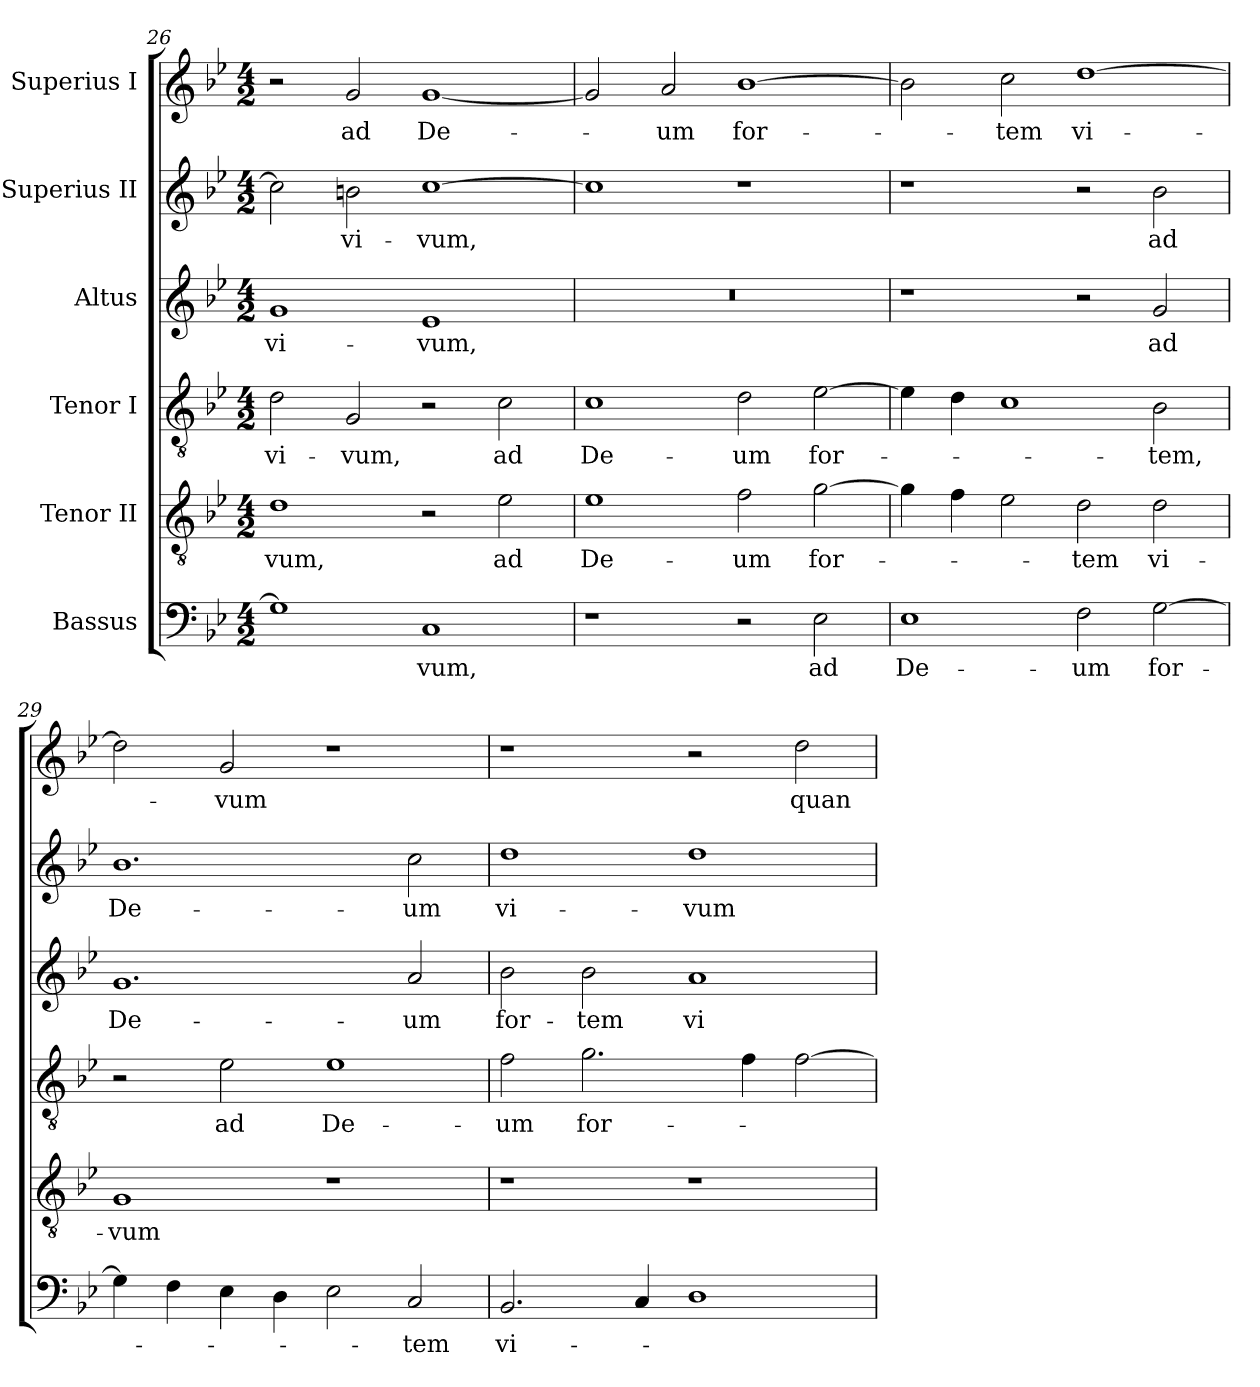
**kern	**text	**kern	**text	**kern	**text	**kern	**text	**kern	**text	**kern	**text
*part6	*part6	*part5	*part5	*part4	*part4	*part3	*part3	*part2	*part2	*part1	*part1
*staff6	*staff6	*staff5	*staff5	*staff4	*staff4	*staff3	*staff3	*staff2	*staff2	*staff1	*staff1
*I"Bassus	*	*I"Tenor II	*	*I"Tenor I	*	*I"Altus	*	*I"Superius II	*	*I"Superius I	*
*clefF4	*	*clefGv2	*	*clefGv2	*	*clefG2	*	*clefG2	*	*clefG2	*
*k[b-e-]	*	*k[b-e-]	*	*k[b-e-]	*	*k[b-e-]	*	*k[b-e-]	*	*k[b-e-]	*
*B-:	*	*B-:	*	*B-:	*	*B-:	*	*B-:	*	*B-:	*
*M4/2	*	*M4/2	*	*M4/2	*	*M4/2	*	*M4/2	*	*M4/2	*
=26	=26	=26	=26	=26	=26	=26	=26	=26	=26	=26	=26
!	!	!	!LO:LY:b:color=#000000	!	!	!	!	!	!	!	!
!	!	!	!	!	!LO:LY:b:color=#000000	!	!	!	!	!	!
!	!	!	!	!	!	!	!LO:LY:b:color=#000000	!	!	!	!
1Gi]	.	1di	-vum,	2di\	vi-	1gi	vi-	2cci\]	.	2r	.
!	!	!	!	!	!LO:LY:b:color=#000000	!	!	!	!	!	!
!	!	!	!	!	!	!	!	!	!LO:LY:b:color=#000000	!	!
!	!	!	!	!	!	!	!	!	!	!	!LO:LY:b:color=#000000
.	.	.	.	2Gi/	-vum,	.	.	2bni\	vi-	2gi/	ad
!	!LO:LY:b:color=#000000	!	!	!	!	!	!	!	!	!	!
!	!	!	!	!	!	!	!LO:LY:b:color=#000000	!	!	!	!
!	!	!	!	!	!	!	!	!	!LO:LY:b:color=#000000	!	!
!	!	!	!	!	!	!	!	!	!	!	!LO:LY:b:color=#000000
1Ci	-vum,	2r	.	2r	.	1e-i	-vum,	[<1cci	-vum,	[<1gi	De-
!	!	!	!LO:LY:b:color=#000000	!	!	!	!	!	!	!	!
!	!	!	!	!	!LO:LY:b:color=#000000	!	!	!	!	!	!
.	.	2e-i\	ad	2ci\	ad	.	.	.	.	.	.
=27	=27	=27	=27	=27	=27	=27	=27	=27	=27	=27	=27
!	!	!	!LO:LY:b:color=#000000	!	!	!	!	!	!	!	!
!	!	!	!	!	!LO:LY:b:color=#000000	!LO:N:vis=1	!	!	!	!	!
1r	.	1e-i	De-	1ci	De-	0r	.	1cci]	.	2gi/]	.
!	!	!	!	!	!	!	!	!	!	!	!LO:LY:b:color=#000000
.	.	.	.	.	.	.	.	.	.	2ai/	-um
!	!	!	!LO:LY:b:color=#000000	!	!	!	!	!	!	!	!
!	!	!	!	!	!LO:LY:b:color=#000000	!	!	!	!	!	!
!	!	!	!	!	!	!	!	!	!	!	!LO:LY:b:color=#000000
2r	.	2fi\	-um	2di\	-um	.	.	1r	.	[<1b-i	for-
!	!LO:LY:b:color=#000000	!	!	!	!	!	!	!	!	!	!
!	!	!	!LO:LY:b:color=#000000	!	!	!	!	!	!	!	!
!	!	!	!	!	!LO:LY:b:color=#000000	!	!	!	!	!	!
2E-i\	ad	[>2gi\	for-	[>2e-i\	for-	.	.	.	.	.	.
=28	=28	=28	=28	=28	=28	=28	=28	=28	=28	=28	=28
!	!LO:LY:b:color=#000000	!	!	!	!	!	!	!	!	!	!
1E-i	De-	4gi\]	.	4e-i\]	.	1r	.	1r	.	2b-i\]	.
.	.	4fi\	.	4di\	.	.	.	.	.	.	.
!	!	!	!	!	!	!	!	!	!	!	!LO:LY:b:color=#000000
.	.	2e-i\	.	1ci	.	.	.	.	.	2cci\	-tem
!	!LO:LY:b:color=#000000	!	!	!	!	!	!	!	!	!	!
!	!	!	!LO:LY:b:color=#000000	!	!	!	!	!	!	!	!
!	!	!	!	!	!	!	!	!	!	!	!LO:LY:b:color=#000000
2Fi\	-um	2di\	-tem	.	.	2r	.	2r	.	[<1ddi	vi-
!	!LO:LY:b:color=#000000	!	!	!	!	!	!	!	!	!	!
!	!	!	!LO:LY:b:color=#000000	!	!	!	!	!	!	!	!
!	!	!	!	!	!LO:LY:b:color=#000000	!	!	!	!	!	!
!	!	!	!	!	!	!	!LO:LY:b:color=#000000	!	!	!	!
!	!	!	!	!	!	!	!	!	!LO:LY:b:color=#000000	!	!
[>2Gi\	for-	2di\	vi-	2B-i\	-tem,	2gi/	ad	2b-i\	ad	.	.
!!LO:LB:g=z
=29	=29	=29	=29	=29	=29	=29	=29	=29	=29	=29	=29
!	!	!	!LO:LY:b:color=#000000	!	!	!	!	!	!	!	!
!	!	!	!	!	!	!	!LO:LY:b:color=#000000	!	!	!	!
!	!	!	!	!	!	!	!	!	!LO:LY:b:color=#000000	!	!
4Gi\]	.	1Gi	-vum	2r	.	1.gi	De-	1.b-i	De-	2ddi\]	.
4Fi\	.	.	.	.	.	.	.	.	.	.	.
!	!	!	!	!	!LO:LY:b:color=#000000	!	!	!	!	!	!
!	!	!	!	!	!	!	!	!	!	!	!LO:LY:b:color=#000000
4E-i\	.	.	.	2e-i\	ad	.	.	.	.	2gi/	-vum
4Di\	.	.	.	.	.	.	.	.	.	.	.
!	!	!	!	!	!LO:LY:b:color=#000000	!	!	!	!	!	!
2E-i\	.	1r	.	1e-i	De-	.	.	.	.	1r	.
!	!LO:LY:b:color=#000000	!	!	!	!	!	!	!	!	!	!
!	!	!	!	!	!	!	!LO:LY:b:color=#000000	!	!	!	!
!	!	!	!	!	!	!	!	!	!LO:LY:b:color=#000000	!	!
2Ci/	-tem	.	.	.	.	2ai/	-um	2cci\	-um	.	.
=30	=30	=30	=30	=30	=30	=30	=30	=30	=30	=30	=30
!	!LO:LY:b:color=#000000	!	!	!	!	!	!	!	!	!	!
!	!	!	!	!	!LO:LY:b:color=#000000	!	!	!	!	!	!
!	!	!	!	!	!	!	!LO:LY:b:color=#000000	!	!	!	!
!	!	!	!	!	!	!	!	!	!LO:LY:b:color=#000000	!	!
2.BB-i/	vi-	1r	.	2fi\	-um	2b-i\	for-	1ddi	vi-	1r	.
!	!	!	!	!	!LO:LY:b:color=#000000	!	!	!	!	!	!
!	!	!	!	!	!	!	!LO:LY:b:color=#000000	!	!	!	!
.	.	.	.	2.gi\	for-	2b-i\	-tem	.	.	.	.
4Ci/	.	.	.	.	.	.	.	.	.	.	.
!	!	!	!	!	!	!	!LO:LY:b:color=#000000	!	!	!	!
!	!	!	!	!	!	!	!	!	!LO:LY:b:color=#000000	!	!
1Di	.	1r	.	.	.	1ai	vi-	1ddi	-vum	2r	.
.	.	.	.	4fi\	.	.	.	.	.	.	.
!	!	!	!	!	!	!	!	!	!	!	!LO:LY:b:color=#000000
.	.	.	.	[>2fi\	.	.	.	.	.	2ddi\	quan-
=	=	=	=	=	=	=	=	=	=	=	=
*-	*-	*-	*-	*-	*-	*-	*-	*-	*-	*-	*-
